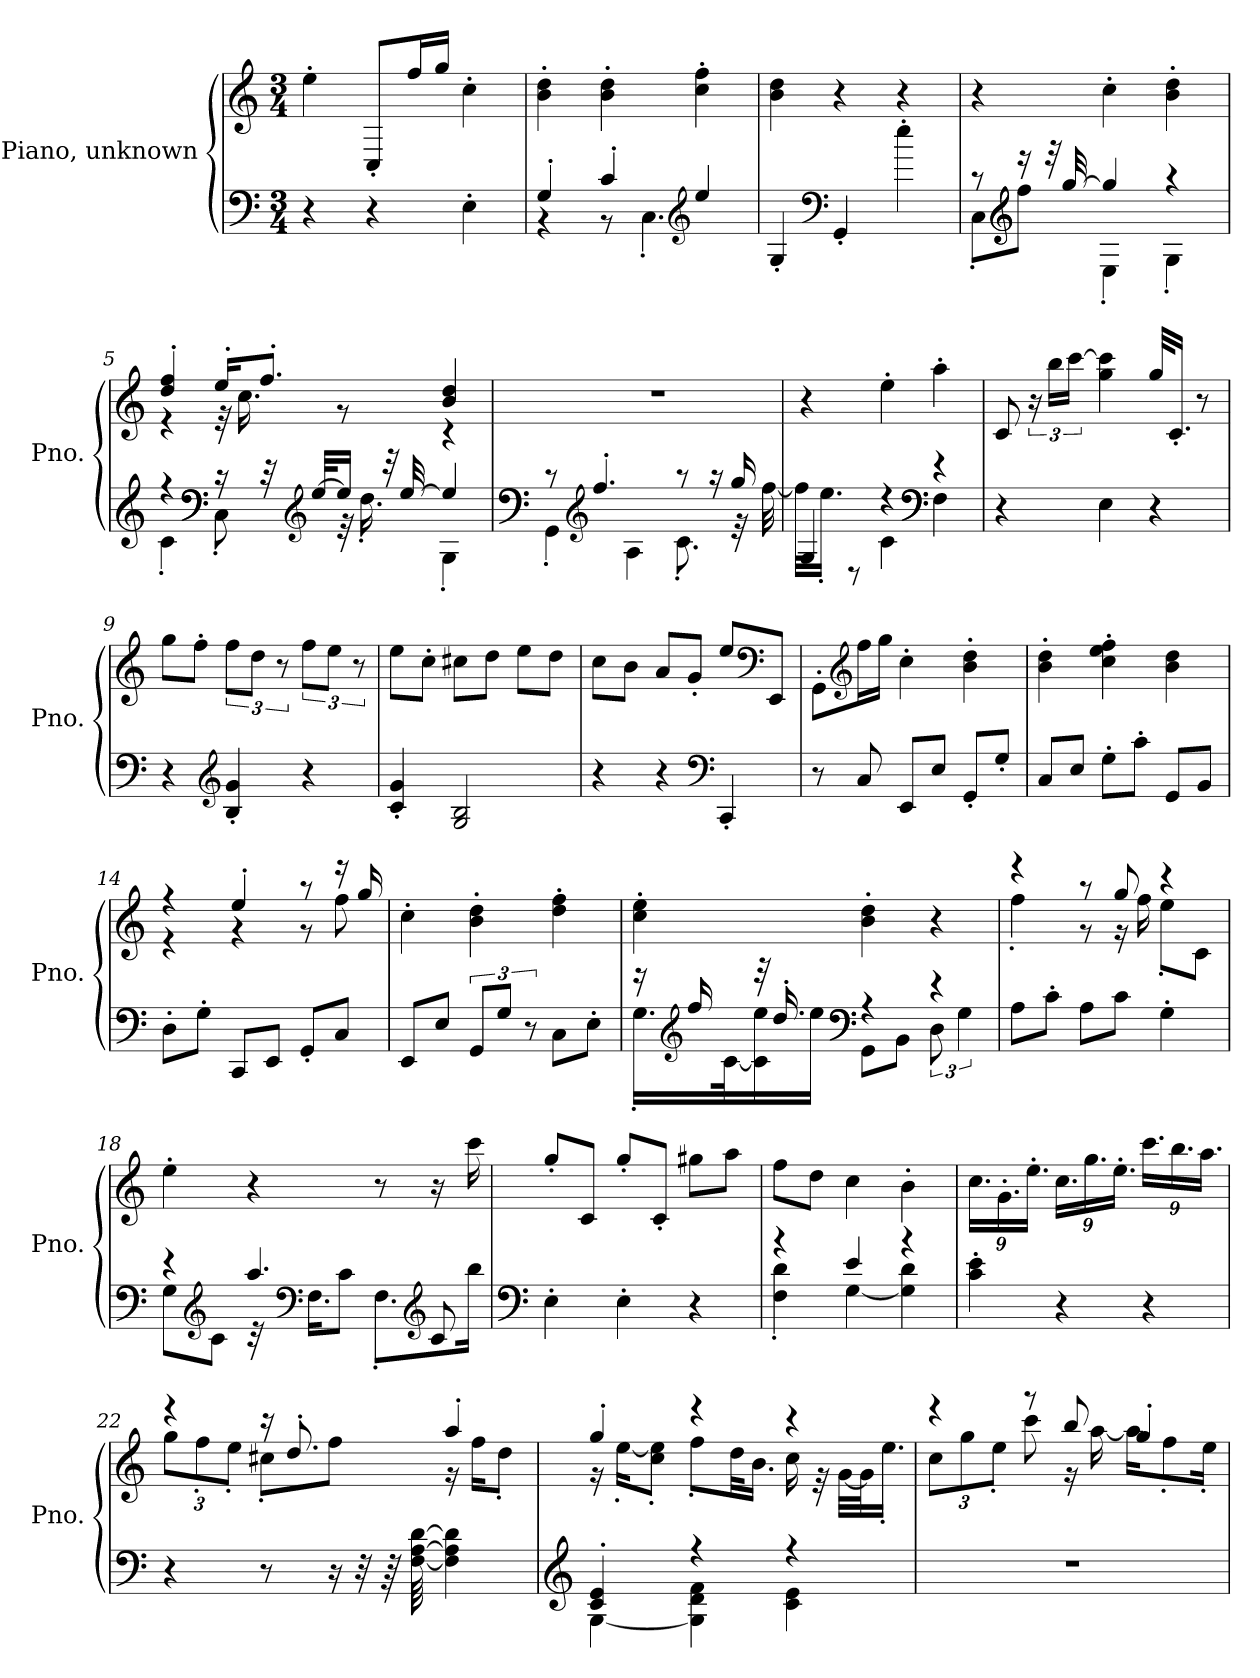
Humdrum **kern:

**kern	**kern
*part1	*part1
*staff2	*staff1
*I"Piano, unknown	*
*I'Pno.	*
*clefF4	*clefG2
*k[]	*k[]
*M3/4	*M3/4
*MM154	*MM154
=1	=1
4r	4ee'\
4r	8C'/L
.	16ff/L
.	16gg/JJ
4E'\	4cc'\
=2	=2
*^	*
4G'/	4r	4b\' 4dd\'
4c'/	8r	4b\' 4dd\'
.	4.C'\	.
*clefG2	*	*
4ee/	.	4cc\' 4ff\'
*v	*v	*
=3	=3
4G'/	4b\ 4dd\
*clefF4	*
4GG'/	4r
4ee'\	4r
=4	=4
*^	*
8r	8C'\L	4r
*clefG2	*	*
16r	8ff\J	.
32r	.	.
[32gg/	.	.
4gg/]	4E'\	4cc'\
4r	4G'\	4b\' 4dd\'
!!LO:LB:g=z
=5	=5	=5
*	*	*^
4r	4c'\	4dd/' 4ff/'	4r
*clefF4	*	*	*
16r	8C'\	16ee'/KL	32r
.	.	.	16.cc\
32r	.	8.ff'/J	.
*clefG2	*	*	*
[32ee/KLL	.	.	.
16ee/JJ]	32r	.	8r
.	16.dd'\	.	.
32r	.	.	.
[32ee/	.	.	.
4ee/]	4G'\	4b/ 4dd/	4r
*	*	*v	*v
=6	=6	=6
*clefF4	*	*
8r	4GG'\	2.r
*clefG2	*	*
4.ff'/	.	.
.	4A\	.
8r	8.c'\	.
16r	.	.
16gg/	32r	.
.	[32ff\	.
=7	=7	=7
4G/	32ff\KLL]	4r
.	16.ee'\JJ	.
.	8r	.
4r	4c\	4ee'\
*clefF4	*	*
4r	4F\	4aa'\
*v	*v	*
!!LO:LB:g=z
=8	=8
4r	8c/
.	24r
.	24bb\LL
.	[24ccc\JJ
4E\	4gg\ 4ccc\]
4r	32gg/KLL
.	16.c'/JJ
.	8r
=9	=9
4r	8gg\L
.	8ff'\J
*clefG2	*
4B/' 4g/'	12ff\L
.	12dd\J
.	12r
4r	12ff\L
.	12ee\J
.	12r
=10	=10
4c/' 4g/'	8ee\L
.	8cc'\J
2G/ 2B/	8cc#X\L
.	8dd\J
.	8ee\L
.	8dd\J
=11	=11
4r	8cc\L
.	8b\J
4r	8a/L
.	8g'/J
*clefF4	*
4CC'/	8ee/L
*	*clefF4
.	8EE/J
=12	=12
8r	8GG'\L
*	*clefG2
8C/	16ff\L
.	16gg\JJ
8EE/L	4cc'\
8E/J	.
8GG'/L	4b\' 4dd\'
8G'/J	.
!!LO:LB:g=z
=13	=13
8C/L	4b\' 4dd\'
8E/J	.
8G'\L	4cc\' 4ee\' 4ff\'
8c'\J	.
8GG/L	4b\ 4dd\
8BB/J	.
=14	=14
*	*^
8D'\L	4r	4r
8G'\J	.	.
8CC/L	4ee'/	4r
8EE/J	.	.
8GG'/L	8r	8r
8C/J	16r	8ff\
.	16gg/	.
*	*v	*v
=15	=15
8EE/L	4cc'\
8E/J	.
12GG/L	4b\' 4dd\'
12G/J	.
12r	.
8C\L	4dd\' 4ff\'
8E'\J	.
=16	=16
*^	*
16r	16.G'\LL	4cc\' 4ee\'
*clefG2	*	*
16ff/	.	.
.	[32c\K	.
32r	16c\] 16ee\	.
16.dd'/	.	.
.	16ee\JJ	.
*clefF4	*	*
4r	8GG\L	4b\' 4dd\'
.	8BB\J	.
4r	12D\	4r
.	6G\	.
*v	*v	*
!!LO:LB:g=z
=17	=17
*	*^
8A\L	4r	4ff'\
8c'\J	.	.
8A\L	8r	8r
8c\J	8gg/	16r
.	.	16ff\
4G'\	4r	8ee'\L
.	.	8c\J
*	*v	*v
=18	=18
*^	*
4r	8G\L	4ee'\
*clefG2	*	*
.	8c\J	.
4.aa/	32r	4r
*clefF4	*	*
.	16.F\KL	.
.	8c\J	.
.	8.F'\L	8r
*clefG2	*	*
8c/	.	16r
.	16bb\Jk	16ccc\
*v	*v	*
=19	=19
*clefF4	*
4E'\	8gg'/L
.	8c/J
4E'\	8gg'/L
.	8c'/J
4r	8gg#X\L
.	8aa\J
=20	=20
*^	*
4r	4F\' 4d\'	8ff\L
.	.	8dd\J
4e/	[4G\	4cc\
4r	4G\] 4d\	4b'\
*v	*v	*
!!LO:LB:g=z
=21	=21
*	*Xbrackettup
4c\' 4e\'	18.cc\LL
.	18.g'\
.	18.ee'\JJ
4r	18.cc\LL
.	18.gg\
.	18.ee'\JJ
4r	18.ccc\LL
.	18.bb\
.	18.aa\JJ
=22	=22
*	*^
4r	4r	12gg\L
.	.	12ff'\
.	.	12ee'\J
8r	16r	8cc#X'\L
.	8.dd'/	.
16r	.	8ff\J
32r	.	.
64r	.	.
[64F\ [64A\ [64d\	.	.
4F\] 4A\] 4d\]	4aa'/	16r
.	.	16ff\KL
.	.	8dd'\J
=23	=23	=23
*clefG2	*	*
*^	*	*
4c/' 4e/'	[4G\	4gg'/	16r
.	.	.	[16ee'\KL
.	.	.	8cc\' 8ee\]'J
4r	4G\] 4d\ 4f\	4r	8ff'\L
.	.	.	32dd\KL
.	.	.	16.b\JJ
4r	4c\ 4e\	4r	16cc\
.	.	.	32r
.	.	.	[32g\LLL
.	.	.	32g\J]
.	.	.	16.ee'\JJ
*v	*v	*	*
!!LO:PB:g=z	!!
=24	=24	=24
2.r	4r	12cc\L
.	.	12gg\
.	.	12ee'\J
.	8r	8ccc\
.	8bb/	16r
.	.	[16aa\
.	4gg'/	16aa\KL]
.	.	8ff'\
.	.	16ee'\Jk
*	*v	*v
=	=
*-	*-
